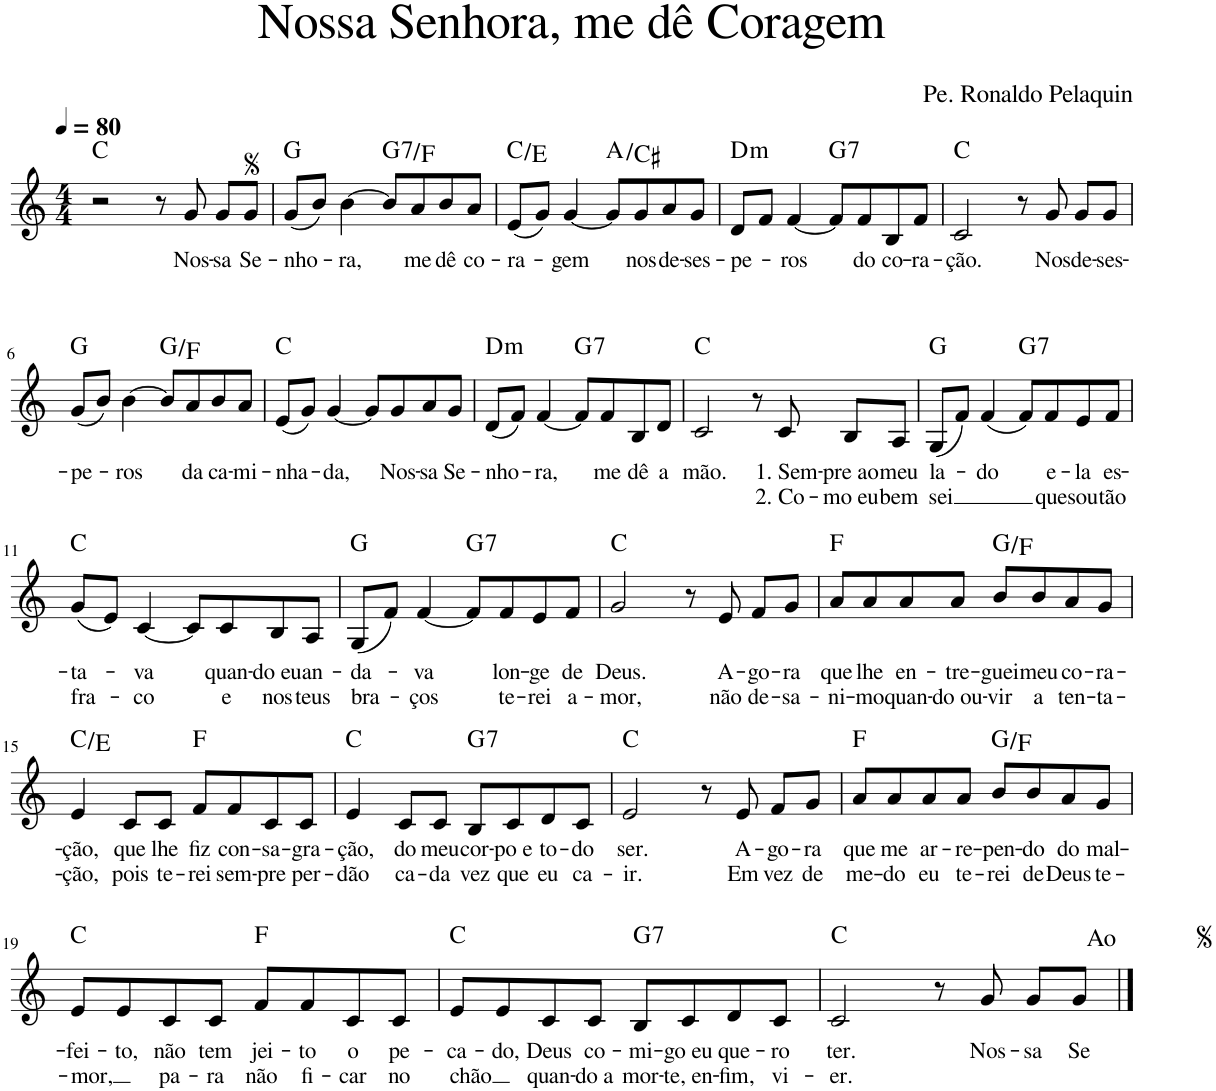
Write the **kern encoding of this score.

**kern	**text	**text	**harte
*part1	*part1	*part1	*part1
*staff1	*staff1	*staff1	*
*I"Voz	*	*	*
*I'Vo.	*	*	*
*clefG2	*	*	*
*k[]	*	*	*
*M4/4	*	*	*
*MM80	*	*	*
=1	=1	=1	=1
2r	.	.	C:maj
8r	.	.	.
!	!LO:LY:b	!	!
8g/	Nos-	.	.
!	!LO:LY:b	!	!
8g/L	-sa	.	.
!	!LO:LY:b	!	!
8g/J	Se-	.	.
=2	=2	=2	=2
!	!LO:LY:b	!	!
(8g/L	-nho-	.	G:maj
8b/J)	.	.	.
!	!LO:LY:b	!	!
[4b\	-ra,	.	.
!	!	!	!LO:H:kt=7
8b/L]	.	.	G:7/b7
!	!LO:LY:b	!	!
8a/	me	.	.
!	!LO:LY:b	!	!
8b/	dê	.	.
!	!LO:LY:b	!	!
8a/J	co-	.	.
=3	=3	=3	=3
!	!LO:LY:b	!	!
(8e/L	-ra-	.	C:maj/3
8g/J)	.	.	.
!	!LO:LY:b	!	!
[4g/	-gem	.	.
8g/L]	.	.	A:maj/3
!	!LO:LY:b	!	!
8g/	nos	.	.
!	!LO:LY:b	!	!
8a/	de-	.	.
!	!LO:LY:b	!	!
8g/J	-ses-	.	.
=4	=4	=4	=4
!	!LO:LY:b	!	!LO:H:kt=m
8d/L	-pe-	.	D:min
8f/J	.	.	.
!	!LO:LY:b	!	!
[4f/	-ros	.	.
!	!	!	!LO:H:kt=7
8f/L]	.	.	G:7
!	!LO:LY:b	!	!
8f/	do	.	.
!	!LO:LY:b	!	!
8B/	co-	.	.
!	!LO:LY:b	!	!
8f/J	-ra-	.	.
=5	=5	=5	=5
!	!LO:LY:b	!	!
2c/	-ção.	.	C:maj
8r	.	.	.
!	!LO:LY:b	!	!
8g/	Nos	.	.
!	!LO:LY:b	!	!
8g/L	de-	.	.
!	!LO:LY:b	!	!
8g/J	-ses-	.	.
!!LO:LB:g=z
=6	=6	=6	=6
!	!LO:LY:b	!	!
(8g/L	-pe-	.	G:maj
8b/J)	.	.	.
!	!LO:LY:b	!	!
[4b\	-ros	.	.
8b/L]	.	.	G:maj/b7
!	!LO:LY:b	!	!
8a/	da	.	.
!	!LO:LY:b	!	!
8b/	ca-	.	.
!	!LO:LY:b	!	!
8a/J	-mi-	.	.
=7	=7	=7	=7
!	!LO:LY:b	!	!
(8e/L	-nha-	.	C:maj
8g/J)	.	.	.
!	!LO:LY:b	!	!
[4g/	da,	.	.
8g/L]	.	.	.
!	!LO:LY:b	!	!
8g/	Nos-	.	.
!	!LO:LY:b	!	!
8a/	-sa	.	.
!	!LO:LY:b	!	!
8g/J	Se-	.	.
=8	=8	=8	=8
!	!LO:LY:b	!	!LO:H:kt=m
(8d/L	-nho-	.	D:min
8f/J)	.	.	.
!	!LO:LY:b	!	!
[4f/	-ra,	.	.
!	!	!	!LO:H:kt=7
8f/L]	.	.	G:7
!	!LO:LY:b	!	!
8f/	me	.	.
!	!LO:LY:b	!	!
8B/	dê	.	.
!	!LO:LY:b	!	!
8d/J	a	.	.
=9	=9	=9	=9
!	!LO:LY:b	!	!
2c/	mão.	.	C:maj
8r	.	.	.
!	!LO:LY:b	!LO:LY:b	!
8c/	1. Sem-	2. Co-	.
!	!LO:LY:b	!LO:LY:b	!
8B/L	-pre ao	mo eu	.
!	!LO:LY:b	!LO:LY:b	!
8A/J	meu	bem	.
=10	=10	=10	=10
!	!LO:LY:b	!LO:LY:b	!
(8G/L	la-	sei	G:maj
8f/J)	.	.	.
!	!LO:LY:b	!	!
(4f/	-do	.	.
!	!	!	!LO:H:kt=7
8f/L)	.	.	G:7
!	!LO:LY:b	!LO:LY:b	!
8f/	e-	que	.
!	!LO:LY:b	!LO:LY:b	!
8e/	-la	sou	.
!	!LO:LY:b	!LO:LY:b	!
8f/J	es-	tão	.
!!LO:LB:g=z
=11	=11	=11	=11
!	!LO:LY:b	!LO:LY:b	!
(8g/L	ta-	fra-	C:maj
8e/J)	.	.	.
!	!LO:LY:b	!LO:LY:b	!
[4c/	-va	-co	.
8c/L]	.	.	.
!	!LO:LY:b	!LO:LY:b	!
8c/	quan-	e	.
!	!LO:LY:b	!LO:LY:b	!
8B/	-do eu	nos	.
!	!LO:LY:b	!LO:LY:b	!
8A/J	an-	teus	.
=12	=12	=12	=12
!	!LO:LY:b	!LO:LY:b	!
(8G/L	da-	bra-	G:maj
8f/J)	.	.	.
!	!LO:LY:b	!LO:LY:b	!
[4f/	-va	-ços	.
!	!	!	!LO:H:kt=7
8f/L]	.	.	G:7
!	!LO:LY:b	!LO:LY:b	!
8f/	lon-	te-	.
!	!LO:LY:b	!LO:LY:b	!
8e/	-ge	-rei	.
!	!LO:LY:b	!LO:LY:b	!
8f/J	de	a-	.
=13	=13	=13	=13
!	!LO:LY:b	!LO:LY:b	!
2g/	Deus.	-mor,	C:maj
8r	.	.	.
!	!LO:LY:b	!LO:LY:b	!
8e/	A-	não	.
!	!LO:LY:b	!LO:LY:b	!
8f/L	-go-	de-	.
!	!LO:LY:b	!LO:LY:b	!
8g/J	-ra	-sa-	.
=14	=14	=14	=14
!	!LO:LY:b	!LO:LY:b	!
8a/L	que	-ni-	F:maj
!	!LO:LY:b	!LO:LY:b	!
8a/	lhe	-mo	.
!	!LO:LY:b	!LO:LY:b	!
8a/	en-	quan-	.
!	!LO:LY:b	!LO:LY:b	!
8a/J	-tre-	-do ou-	.
!	!LO:LY:b	!LO:LY:b	!
8b/L	-guei	-vir	G:maj/b7
!	!LO:LY:b	!LO:LY:b	!
8b/	meu	a	.
!	!LO:LY:b	!LO:LY:b	!
8a/	co-	ten-	.
!	!LO:LY:b	!LO:LY:b	!
8g/J	-ra-	-ta-	.
!!LO:LB:g=z
=15	=15	=15	=15
!	!LO:LY:b	!LO:LY:b	!
4e/	-ção,	-ção,	C:maj/3
!	!LO:LY:b	!LO:LY:b	!
8c/L	que	pois	.
!	!LO:LY:b	!LO:LY:b	!
8c/J	lhe	te-	.
!	!LO:LY:b	!LO:LY:b	!
8f/L	fiz	-rei	F:maj
!	!LO:LY:b	!LO:LY:b	!
8f/	con-	sem-	.
!	!LO:LY:b	!LO:LY:b	!
8c/	-sa-	-pre	.
!	!LO:LY:b	!LO:LY:b	!
8c/J	-gra-	per-	.
=16	=16	=16	=16
!	!LO:LY:b	!LO:LY:b	!
4e/	-ção,	-dão	C:maj
!	!LO:LY:b	!LO:LY:b	!
8c/L	do	ca-	.
!	!LO:LY:b	!LO:LY:b	!
8c/J	meu	-da	.
!	!LO:LY:b	!LO:LY:b	!LO:H:kt=7
8B/L	cor-	vez	G:7
!	!LO:LY:b	!LO:LY:b	!
8c/	-po e	que	.
!	!LO:LY:b	!LO:LY:b	!
8d/	to-	eu	.
!	!LO:LY:b	!LO:LY:b	!
8c/J	-do	ca-	.
=17	=17	=17	=17
!	!LO:LY:b	!LO:LY:b	!
2e/	ser.	-ir.	C:maj
8r	.	.	.
!	!LO:LY:b	!LO:LY:b	!
8e/	A-	Em	.
!	!LO:LY:b	!LO:LY:b	!
8f/L	-go-	vez	.
!	!LO:LY:b	!LO:LY:b	!
8g/J	-ra	de	.
=18	=18	=18	=18
!	!LO:LY:b	!LO:LY:b	!
8a/L	que	me-	F:maj
!	!LO:LY:b	!LO:LY:b	!
8a/	me	-do	.
!	!LO:LY:b	!LO:LY:b	!
8a/	ar-	eu	.
!	!LO:LY:b	!LO:LY:b	!
8a/J	-re-	te-	.
!	!LO:LY:b	!LO:LY:b	!
8b/L	-pen-	-rei	G:maj/b7
!	!LO:LY:b	!LO:LY:b	!
8b/	-do	de	.
!	!LO:LY:b	!LO:LY:b	!
8a/	do	Deus	.
!	!LO:LY:b	!LO:LY:b	!
8g/J	mal-	te-	.
!!LO:LB:g=z
=19	=19	=19	=19
!	!LO:LY:b	!LO:LY:b	!
8e/L	-fei-	-mor,	C:maj
!	!LO:LY:b	!	!
8e/	-to,	.	.
!	!LO:LY:b	!LO:LY:b	!
8c/	não	pa-	.
!	!LO:LY:b	!LO:LY:b	!
8c/J	tem	-ra	.
!	!LO:LY:b	!LO:LY:b	!
8f/L	jei-	não	F:maj
!	!LO:LY:b	!LO:LY:b	!
8f/	-to	fi-	.
!	!LO:LY:b	!LO:LY:b	!
8c/	o	-car	.
!	!LO:LY:b	!LO:LY:b	!
8c/J	pe-	no	.
=20	=20	=20	=20
!	!LO:LY:b	!LO:LY:b	!
8e/L	-ca-	chão	C:maj
!	!LO:LY:b	!	!
8e/	-do,	.	.
!	!LO:LY:b	!LO:LY:b	!
8c/	Deus	quan-	.
!	!LO:LY:b	!LO:LY:b	!LO:H:kt=N.C.
8c/J	co-	-do a	N
!	!LO:LY:b	!LO:LY:b	!LO:H:kt=7
8B/L	-mi-	mor-	G:7
!	!LO:LY:b	!LO:LY:b	!
8c/	-go eu	-te, en-	.
!	!LO:LY:b	!LO:LY:b	!
8d/	que-	-fim,	.
!	!LO:LY:b	!LO:LY:b	!
8c/J	-ro	vi-	.
=21	=21	=21	=21
!	!LO:LY:b	!LO:LY:b	!
2c/	ter.	-er.	C:maj
8r	.	.	.
!	!LO:LY:b	!	!
8g/	Nos-	.	.
!LO:TX:a:t=Ao	!	!	!
!	!LO:LY:b	!	!
8g/L	-sa	.	.
!	!LO:LY:b	!	!
8g/J	Se	.	.
==	==	==	==
*-	*-	*-	*-
